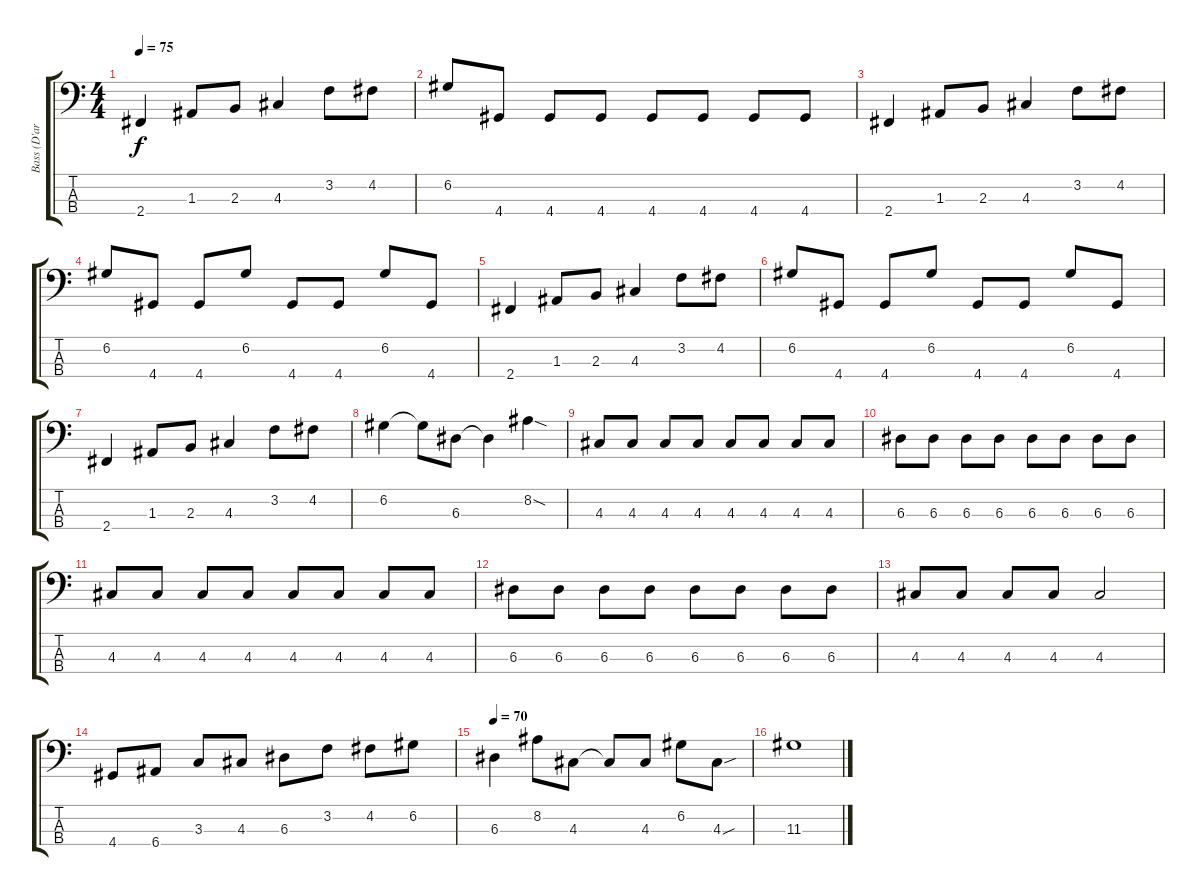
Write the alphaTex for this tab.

\track ("Bass (D'arcy)" "Bass (D'ar") {instrument electricbasspick}
\staff {score tabs}
\tuning (G2 D2 A1 E1) {hide}
\ts (4 4)
\tempo 75
\clef f4
\ks c
2.4.4{dy f} 1.3.8 2.3.8 4.3.4 3.2.8 4.2.8 |
6.2.8 4.4.8 4.4.8 4.4.8 4.4.8 4.4.8 4.4.8 4.4.8 |
2.4.4 1.3.8 2.3.8 4.3.4 3.2.8 4.2.8 |
6.2.8 4.4.8 4.4.8 6.2.8 4.4.8 4.4.8 6.2.8 4.4.8 |
2.4.4 1.3.8 2.3.8 4.3.4 3.2.8 4.2.8 |
6.2.8 4.4.8 4.4.8 6.2.8 4.4.8 4.4.8 6.2.8 4.4.8 |
2.4.4 1.3.8 2.3.8 4.3.4 3.2.8 4.2.8 |
6.2.4 6.2{t}.8 6.3.8 6.3{t}.4 8.2{sod}.4 |
4.3.8 4.3.8 4.3.8 4.3.8 4.3.8 4.3.8 4.3.8 4.3.8 |
6.3.8 6.3.8 6.3.8 6.3.8 6.3.8 6.3.8 6.3.8 6.3.8 |
4.3.8 4.3.8 4.3.8 4.3.8 4.3.8 4.3.8 4.3.8 4.3.8 |
6.3.8 6.3.8 6.3.8 6.3.8 6.3.8 6.3.8 6.3.8 6.3.8 |
4.3.8 4.3.8 4.3.8 4.3.8 4.3.2 |
4.4.8 6.4.8 3.3.8 4.3.8 6.3.8 3.2.8 4.2.8 6.2.8 |
\tempo 70
6.3.4 8.2.8 4.3.8 4.3{t}.8 4.3.8 6.2.8 4.3{sou}.8 |
11.3.1
